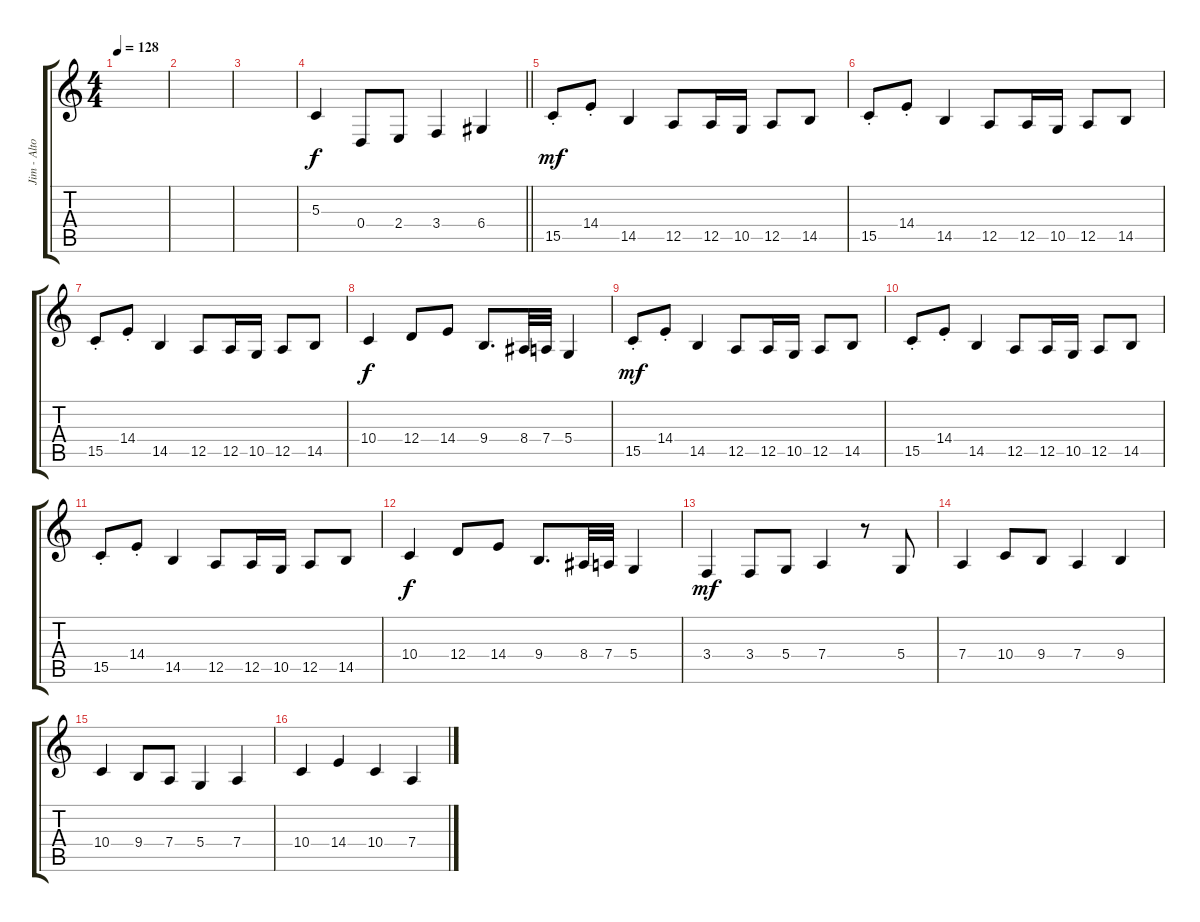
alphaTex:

\track ("Jim - Alto Sax" "Jim - Alto") {instrument altosax}
\staff {score tabs}
\tuning (E4 B3 G3 D3 A2 E2) {hide}
\ts (4 4)
\tempo 128
\tempo 125
\tempo 128
\clef g2
\ks c
|
|
|
\barLineRight lightlight
5.3.4 0.4.8 2.4.8 3.4.4 6.4.4 |
15.5{st}.8{dy mf} 14.4{st}.8 14.5.4 12.5.8 12.5.16 10.5.16 12.5.8 14.5.8 |
15.5{st}.8 14.4{st}.8 14.5.4 12.5.8 12.5.16 10.5.16 12.5.8 14.5.8 |
15.5{st}.8 14.4{st}.8 14.5.4 12.5.8 12.5.16 10.5.16 12.5.8 14.5.8 |
10.4.4{dy f} 12.4.8 14.4.8 9.4.8{d} 8.4.32 7.4.32 5.4.4 |
15.5{st}.8{dy mf} 14.4{st}.8 14.5.4 12.5.8 12.5.16 10.5.16 12.5.8 14.5.8 |
15.5{st}.8 14.4{st}.8 14.5.4 12.5.8 12.5.16 10.5.16 12.5.8 14.5.8 |
15.5{st}.8 14.4{st}.8 14.5.4 12.5.8 12.5.16 10.5.16 12.5.8 14.5.8 |
10.4.4{dy f} 12.4.8 14.4.8 9.4.8{d} 8.4.32 7.4.32 5.4.4 |
3.4.4{dy mf} 3.4.8 5.4.8 7.4.4 r.8 5.4.8 |
7.4.4 10.4.8 9.4.8 7.4.4 9.4.4 |
10.4.4 9.4.8 7.4.8 5.4.4 7.4.4 |
10.4.4 14.4.4 10.4.4 7.4.4
